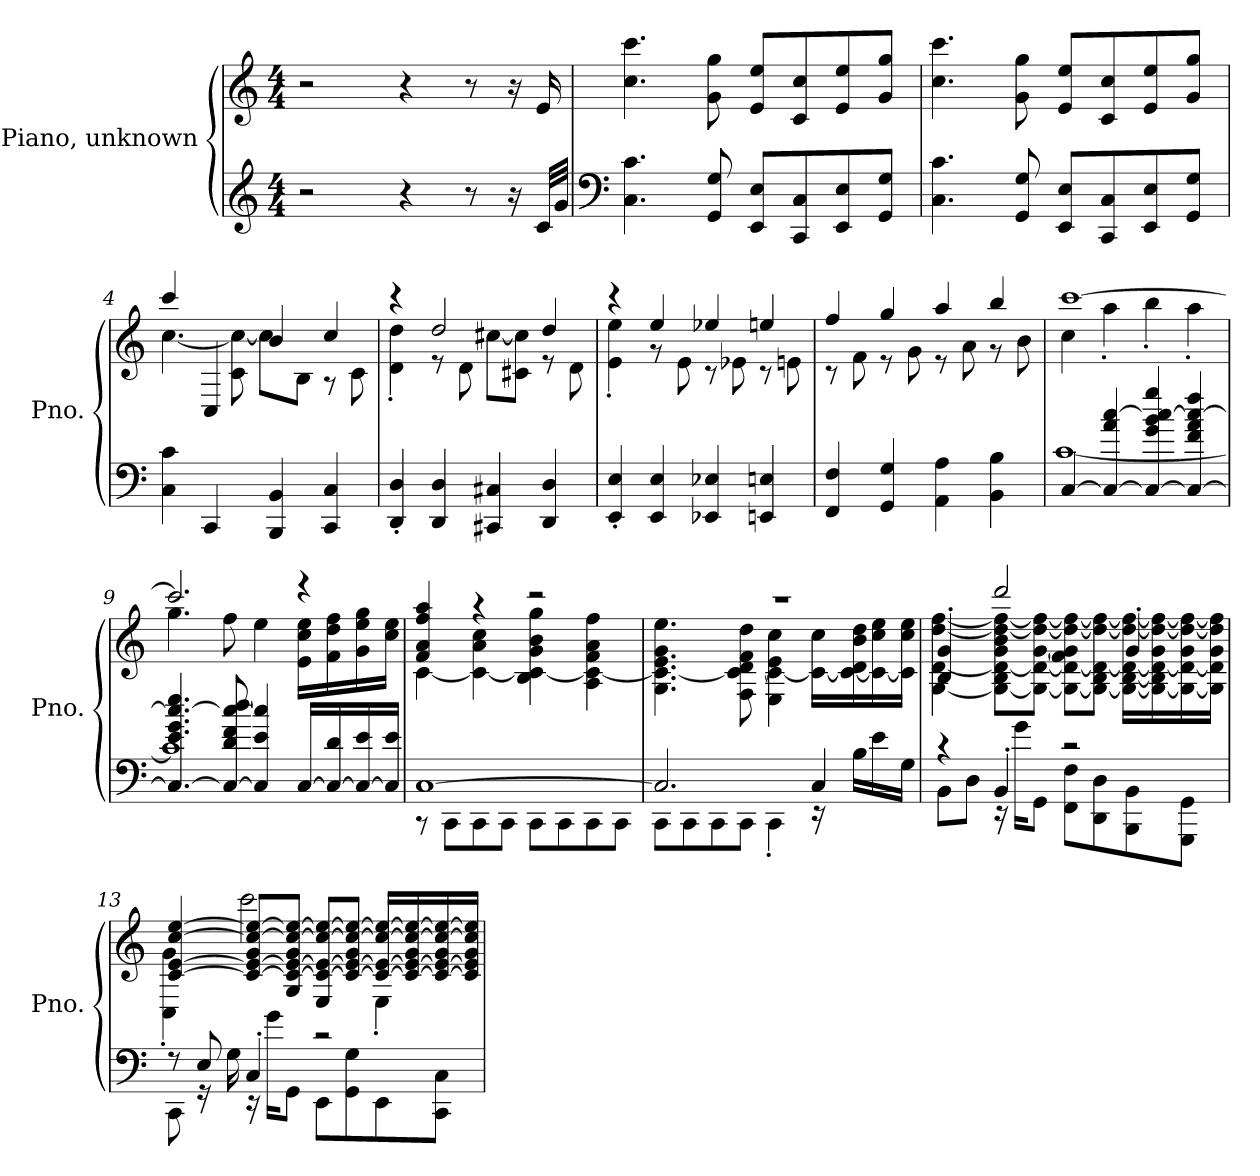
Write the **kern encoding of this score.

**kern	**kern
*part1	*part1
*staff2	*staff1
*I"Piano, unknown	*
*I'Pno.	*
*clefG2	*clefG2
*k[]	*k[]
*M4/4	*M4/4
*MM120	*MM120
=1	=1
2r	2r
4r	4r
8r	8r
16r	16r
32c/LLL	16e/
32g/JJJ	.
=2	=2
*clefF4	*
4.C\ 4.c\	4.cc\ 4.ccc\
8GG/ 8G/	8g\ 8gg\
8EE/ 8E/L	8e/ 8ee/L
8CC/ 8C/	8c/ 8cc/
8EE/ 8E/	8e/ 8ee/
8GG/ 8G/J	8g/ 8gg/J
=3	=3
4.C\ 4.c\	4.cc\ 4.ccc\
8GG/ 8G/	8g\ 8gg\
8EE/ 8E/L	8e/ 8ee/L
8CC/ 8C/	8c/ 8cc/
8EE/ 8E/	8e/ 8ee/
8GG/ 8G/J	8g/ 8gg/J
=4	=4
*	*^
4C\ 4c\	4ccc/	[4.cc\
4CC/	4C/	.
.	.	8c\ 8cc\_
4BBB/ 4BB/	4b/	8cc\L]
.	.	8B\J
4CC/ 4C/	4cc/	8r
.	.	8c\
=5	=5	=5
4DD/' 4D/'	4r	4d\' 4dd\'
4DD/ 4D/	2dd/	8r
.	.	8d\
4CC#X/ 4C#X/	.	[8cc#X\L
.	.	8c#X\ 8cc#\]J
4DD/ 4D/	4dd/	8r
.	.	8d\
!!LO:LB:g=z	!!
=6	=6	=6
4EE/' 4E/'	4r	4e\' 4ee\'
4EE/ 4E/	4ee/	8r
.	.	8e\
4EE-X/ 4E-X/	4ee-X/	8r
.	.	8e-X\
4EEn/ 4En/	4een/	8r
.	.	8en\
=7	=7	=7
4FF/ 4F/	4ff/	8r
.	.	8f\
4GG/ 4G/	4gg/	8r
.	.	8g\
4AA\ 4A\	4aa/	8r
.	.	8a\
4BB\ 4B\	4bb/	8r
.	.	8b\
=8	=8	=8
*^	*	*
[4C/	[1c	[1ccc	4cc\
4C/_ 4a/ [4cc/	.	.	4aa'\
4C/_ 4g/ 4b/ 4cc/_ 4gg/	.	.	4bb'\
4C/_ 4f/ 4a/ 4cc/_ 4ff/	.	.	4aa'\
=9	=9	=9	=9
4.C/_ 4.e/ 4.g/ 4.cc/_ 4.ee/	1c]	2.ccc/]	4.gg\
8C/_ 8d/ 8f/ 8cc/_ 8dd/	.	.	8ff\
4C/] 4e/ 4cc/]	.	.	4ee\
[16C/LL	.	4r	16e\ 16cc\ 16ee\LL
16C/_ 16d/	.	.	16f\ 16dd\ 16ff\
16C/_ 16e/	.	.	16g\ 16ee\ 16gg\
16C/] 16e/JJ	.	.	16cc\ 16ee\JJ
!!LO:LB:g=z	!!
=10	=10	=10	=10
[1C	8r	4f/ 4a/ 4ff/ 4aa/	[4c\
.	8CC\L	.	.
.	8CC\	4r	4c\_ 4a\ 4cc\
.	8CC\J	.	.
.	8CC\L	2r	4B\ 4c\_ 4g\ 4b\ 4gg\
.	8CC\	.	.
.	8CC\	.	4A\ 4c\_ 4f\ 4a\ 4ff\
.	8CC\J	.	.
=11	=11	=11	=11
2.C/]	8CC\L	1r	4.G\ 4.c\_ 4.e\ 4.g\ 4.ee\
.	8CC\	.	.
.	8CC\	.	.
.	8CC\J	.	8F\ 8c\_ 8d\ 8f\ 8dd\
.	4CC'\	.	4E\ 4c\_ 4e\ 4cc\
4C/	16r	.	16c\_ 16cc\LL
.	16B\LL	.	16c\_ 16d\ 16b\ 16dd\
.	16e\	.	16c\_ 16cc\ 16ee\
.	16G\JJ	.	16c\] 16cc\ 16ee\JJ
=12	=12	=12	=12
4r	8BB\L	4B/' 4g/'	[4G\ [4d\ [4dd\ [4ff\
.	8D\J	.	.
4BB'/	16r	2ddd/	8G\_ 8B\ 8d\_ 8g\ 8b\ 8dd\_ 8ff\_L
.	16g\KL	.	.
.	8GG\J	.	8G\_ 8d\_ [8g\ 8dd\_ 8ff\_J
2r	8FF\ 8F\L	.	8G\_ 8d\_ 8f\ 8g\] 8dd\_ 8ff\_L
.	8DD\ 8D\	.	8G\_ 8B\ 8d\_ 8dd\_ 8ff\_J
.	8BBB\ 8BB\	4g'/	16G\_ [16B\ 16d\_ 16dd\_ 16ff\_LL
.	.	.	16G\_ 16B\] 16d\_ 16g\ 16dd\_ 16ff\_
.	8GGG\ 8GG\J	.	16G\_ 16d\_ 16g\ 16dd\_ 16ff\_
.	.	.	16G\] 16d\] 16g\ 16dd\] 16ff\]JJ
!!LO:LB:g=z	!!
=13	=13	=13	=13
8r	8CC\	[4c/ [4e/ [4cc/ [4ee/	4C\' 4g\'
8E/	16r	.	.
.	16G\	.	.
4C'/	16r	8c/_ 8e/_ 8g/ 8cc/_ 8ee/_L	2ccc\
.	16g\KL	.	.
.	8GG\J	8G/ 8c/_ 8e/_ 8g/ 8cc/_ 8ee/_J	.
2r	8EE\L	8E/ 8c/_ 8e/_ 8cc/_ 8ee/_L	.
.	8GG\ 8G\	8c/_ 8e/_ 8g/ 8cc/_ 8ee/_J	.
.	8EE\	16c/_ 16e/_ 16cc/_ 16ee/_LL	4E'\
.	.	16c/_ 16e/_ 16g/ 16cc/_ 16ee/_	.
.	8CC\ 8C\J	16c/_ 16e/_ 16g/ 16cc/_ 16ee/_	.
.	.	16c/] 16e/] 16g/ 16cc/] 16ee/]JJ	.
*v	*v	*	*
*	*v	*v
=	=
*-	*-
